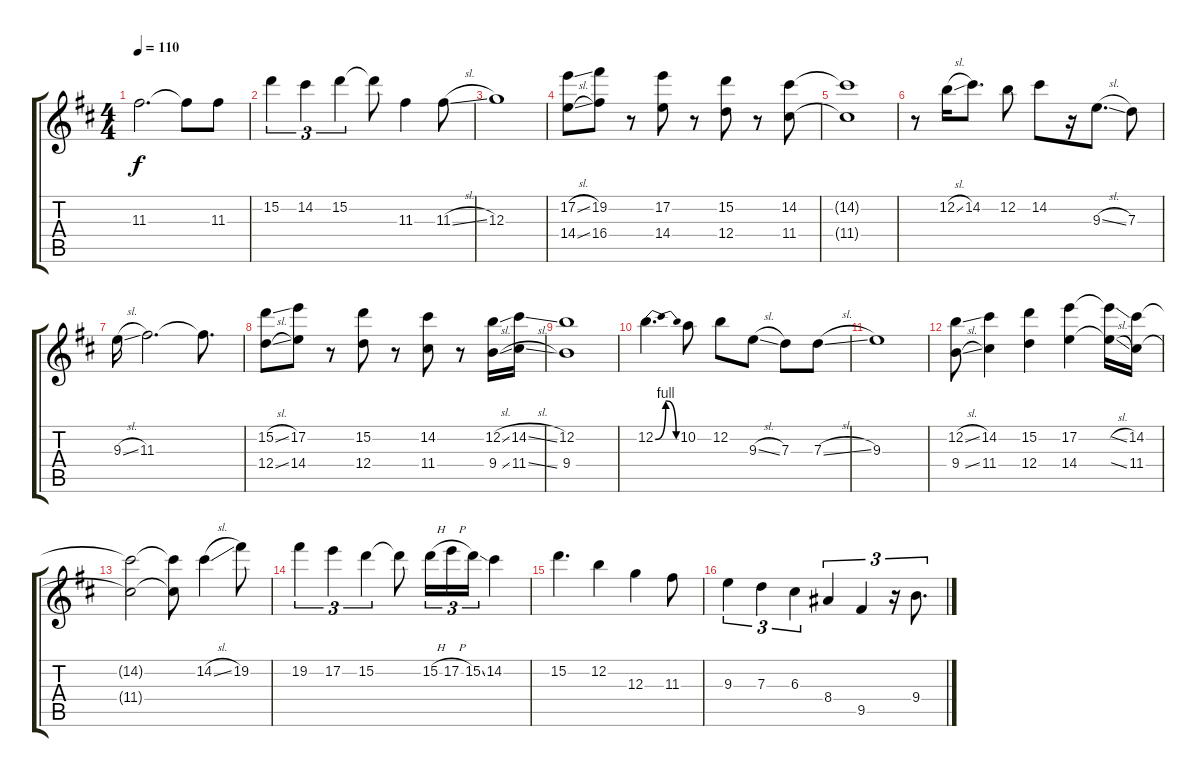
\track "" {instrument electricguitarjazz}
\staff {score tabs}
\tuning (E4 B3 G3 D3 A2 E2) {hide}
\ts (4 4)
\tempo 110
\clef g2
\ks bminor
11.3.2{d dy f} 11.3{t}.8 11.3.8 |
15.2.4{tu (3 2)} 14.2.4{tu (3 2)} 15.2.4{tu (3 2)} 15.2{t}.8 11.3.4 11.3{sl}.8 |
12.3.1 |
(17.2{sl} 14.4{sl}).8 (19.2 16.4).8 r.8 (17.2 14.4).8 r.8 (15.2 12.4).8 r.8 (14.2 11.4).8 |
(14.2{t} 11.4{t}).1 |
r.8 12.2{sl}.16 14.2.8{d} 12.2.8 14.2.8 r.16 9.3{sl}.8{d} 7.3.8 |
9.3{sl}.16 11.3.2{d} 11.3{t}.8{d} |
(15.2{sl} 12.4{sl}).8 (17.2 14.4).8 r.8 (15.2 12.4).8 r.8 (14.2 11.4).8 r.8 (12.2{sl} 9.4{sl}).16 (14.2{sl} 11.4{sl}).16 |
(12.2 9.4).1 |
12.2{be (bendrelease 0 0 30 4 30 4 60 0)}.4{d} 10.2.8 12.2.8 9.3{sl}.8 7.3.8 7.3{sl}.8 |
9.3.1 |
(12.2{sl} 9.4{sl}).8 (14.2 11.4).4 (15.2 12.4).4 (17.2 14.4).4 (17.2{sl t} 14.4{sl t}).16 (14.2 11.4).16 |
(14.2{t} 11.4{t}).2 (14.2{t} 11.4{t}).8 14.2{sl}.4 19.2.8 |
19.2.4{tu (3 2)} 17.2.4{tu (3 2)} 15.2.4{tu (3 2)} 15.2{t}.8 15.2{h}.16{tu (3 2)} 17.2{h}.16{tu (3 2)} 15.2{ss}.16{tu (3 2)} 14.2.4 |
15.2.4{d} 12.2.4 12.3.4 11.3.8 |
9.3.4{tu (3 2)} 7.3.4{tu (3 2)} 6.3.4{tu (3 2)} 8.4.4{tu (3 2)} 9.5.4{tu (3 2)} r.16{tu (3 2)} 9.4.8{d tu (3 2)}
